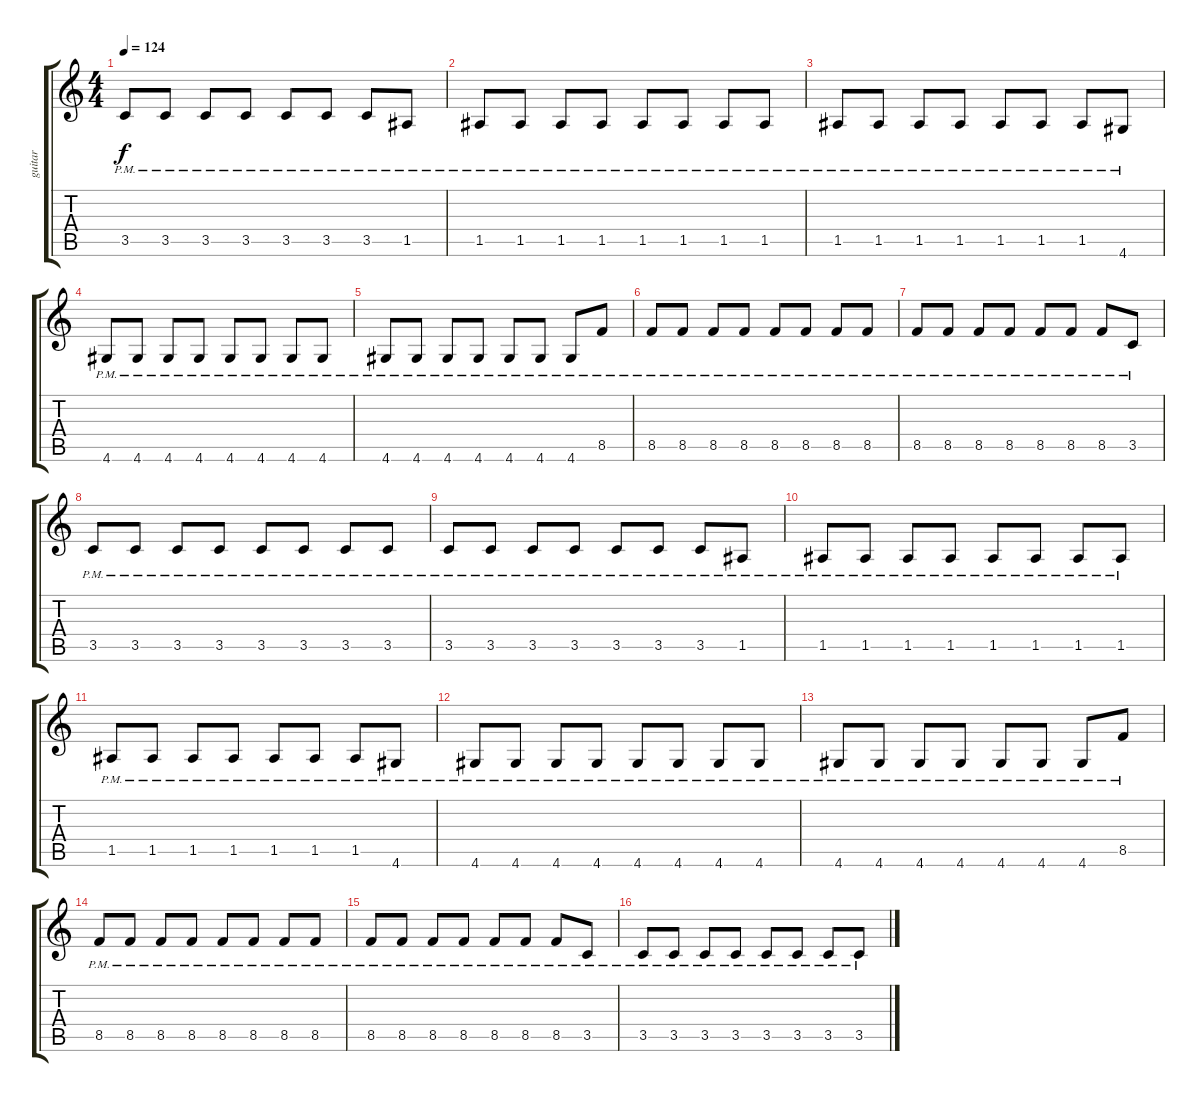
\track ("guitar" "guitar") {instrument distortionguitar}
\staff {score tabs}
\tuning (E4 B3 G3 D3 A2 E2) {hide}
\ts (4 4)
\tempo 124
\clef g2
\ks c
3.5{pm}.8{dy f} 3.5{pm}.8 3.5{pm}.8 3.5{pm}.8 3.5{pm}.8 3.5{pm}.8 3.5{pm}.8 1.5{pm}.8 |
1.5{pm}.8 1.5{pm}.8 1.5{pm}.8 1.5{pm}.8 1.5{pm}.8 1.5{pm}.8 1.5{pm}.8 1.5{pm}.8 |
1.5{pm}.8 1.5{pm}.8 1.5{pm}.8 1.5{pm}.8 1.5{pm}.8 1.5{pm}.8 1.5{pm}.8 4.6{pm}.8 |
4.6{pm}.8 4.6{pm}.8 4.6{pm}.8 4.6{pm}.8 4.6{pm}.8 4.6{pm}.8 4.6{pm}.8 4.6{pm}.8 |
4.6{pm}.8 4.6{pm}.8 4.6{pm}.8 4.6{pm}.8 4.6{pm}.8 4.6{pm}.8 4.6{pm}.8 8.5{pm}.8 |
8.5{pm}.8 8.5{pm}.8 8.5{pm}.8 8.5{pm}.8 8.5{pm}.8 8.5{pm}.8 8.5{pm}.8 8.5{pm}.8 |
8.5{pm}.8 8.5{pm}.8 8.5{pm}.8 8.5{pm}.8 8.5{pm}.8 8.5{pm}.8 8.5{pm}.8 3.5{pm}.8 |
3.5{pm}.8 3.5{pm}.8 3.5{pm}.8 3.5{pm}.8 3.5{pm}.8 3.5{pm}.8 3.5{pm}.8 3.5{pm}.8 |
3.5{pm}.8 3.5{pm}.8 3.5{pm}.8 3.5{pm}.8 3.5{pm}.8 3.5{pm}.8 3.5{pm}.8 1.5{pm}.8 |
1.5{pm}.8 1.5{pm}.8 1.5{pm}.8 1.5{pm}.8 1.5{pm}.8 1.5{pm}.8 1.5{pm}.8 1.5{pm}.8 |
1.5{pm}.8 1.5{pm}.8 1.5{pm}.8 1.5{pm}.8 1.5{pm}.8 1.5{pm}.8 1.5{pm}.8 4.6{pm}.8 |
4.6{pm}.8 4.6{pm}.8 4.6{pm}.8 4.6{pm}.8 4.6{pm}.8 4.6{pm}.8 4.6{pm}.8 4.6{pm}.8 |
4.6{pm}.8 4.6{pm}.8 4.6{pm}.8 4.6{pm}.8 4.6{pm}.8 4.6{pm}.8 4.6{pm}.8 8.5{pm}.8 |
8.5{pm}.8 8.5{pm}.8 8.5{pm}.8 8.5{pm}.8 8.5{pm}.8 8.5{pm}.8 8.5{pm}.8 8.5{pm}.8 |
8.5{pm}.8 8.5{pm}.8 8.5{pm}.8 8.5{pm}.8 8.5{pm}.8 8.5{pm}.8 8.5{pm}.8 3.5{pm}.8 |
3.5{pm}.8 3.5{pm}.8 3.5{pm}.8 3.5{pm}.8 3.5{pm}.8 3.5{pm}.8 3.5{pm}.8 3.5{pm}.8
